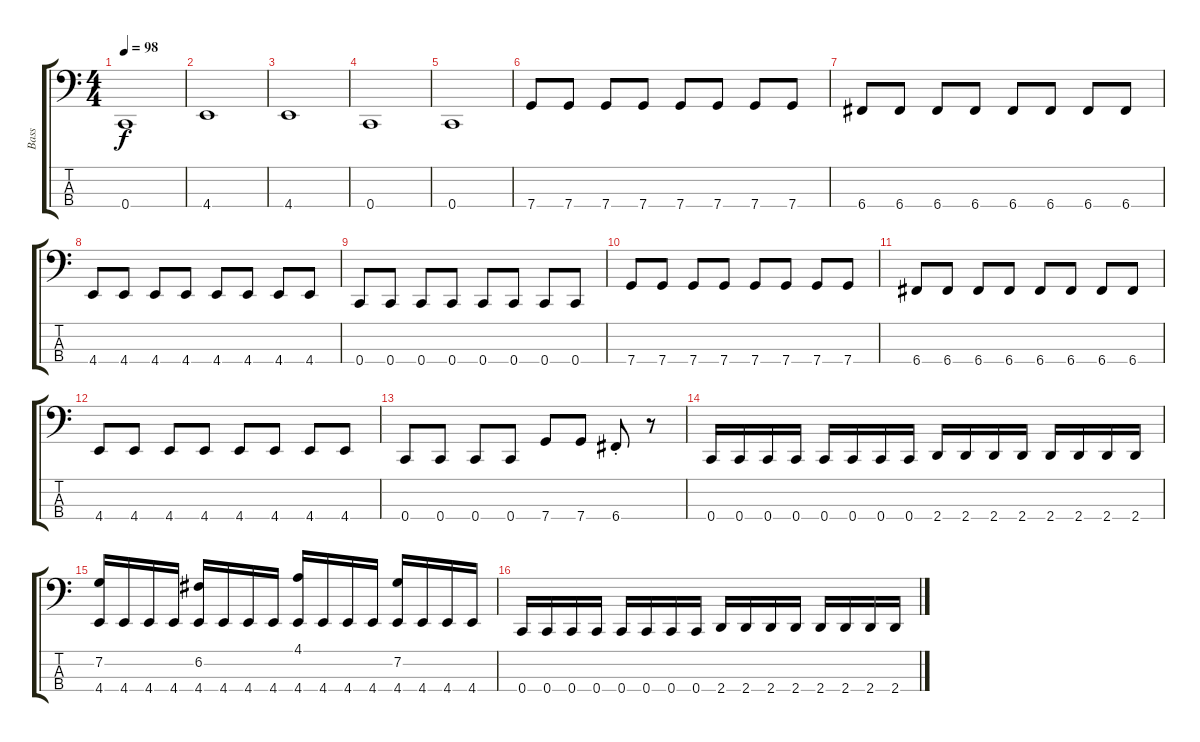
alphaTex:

\track ("Bass" "Bass") {instrument electricbassfinger}
\staff {score tabs}
\tuning (F2 C2 G1 C1) {hide}
\ts (4 4)
\tempo 98
\clef f4
\ks c
0.4.1{dy f} |
4.4.1 |
4.4.1 |
0.4.1 |
0.4.1 |
7.4.8 7.4.8 7.4.8 7.4.8 7.4.8 7.4.8 7.4.8 7.4.8 |
6.4.8 6.4.8 6.4.8 6.4.8 6.4.8 6.4.8 6.4.8 6.4.8 |
4.4.8 4.4.8 4.4.8 4.4.8 4.4.8 4.4.8 4.4.8 4.4.8 |
0.4.8 0.4.8 0.4.8 0.4.8 0.4.8 0.4.8 0.4.8 0.4.8 |
7.4.8 7.4.8 7.4.8 7.4.8 7.4.8 7.4.8 7.4.8 7.4.8 |
6.4.8 6.4.8 6.4.8 6.4.8 6.4.8 6.4.8 6.4.8 6.4.8 |
4.4.8 4.4.8 4.4.8 4.4.8 4.4.8 4.4.8 4.4.8 4.4.8 |
0.4.8 0.4.8 0.4.8 0.4.8 7.4.8 7.4.8 6.4{st}.8 r.8 |
0.4.16 0.4.16 0.4.16 0.4.16 0.4.16 0.4.16 0.4.16 0.4.16 2.4.16 2.4.16 2.4.16 2.4.16 2.4.16 2.4.16 2.4.16 2.4.16 |
(7.2 4.4).16 4.4.16 4.4.16 4.4.16 (6.2 4.4).16 4.4.16 4.4.16 4.4.16 (4.1 4.4).16 4.4.16 4.4.16 4.4.16 (7.2 4.4).16 4.4.16 4.4.16 4.4.16 |
0.4.16 0.4.16 0.4.16 0.4.16 0.4.16 0.4.16 0.4.16 0.4.16 2.4.16 2.4.16 2.4.16 2.4.16 2.4.16 2.4.16 2.4.16 2.4.16
